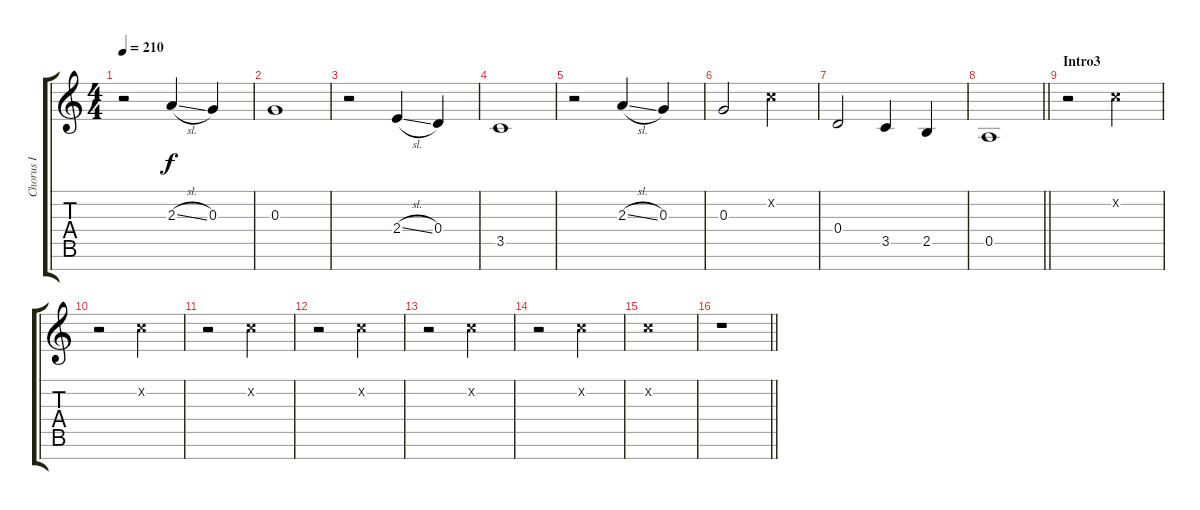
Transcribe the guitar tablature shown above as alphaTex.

\track ("Chorus I" "Chorus I") {instrument voiceoohs}
\staff {score tabs}
\tuning (E5 B4 G4 D4 A3 E3 B2) {hide}
\ts (4 4)
\tempo 210
\clef g2
\ks c
r.2{dy f} 2.3{sl}.4 0.3.4 |
0.3.1 |
r.2 2.4{sl}.4 0.4.4 |
3.5.1 |
r.2 2.3{sl}.4 0.3.4 |
0.3.2 1.2{x}.2 |
0.4.2 3.5.4 2.5.4 |
\barLineRight lightlight
0.5.1 |
\section ("" "Intro3")
r.2 1.2{x}.2 |
r.2 1.2{x}.2 |
r.2 1.2{x}.2 |
r.2 1.2{x}.2 |
r.2 1.2{x}.2 |
r.2 1.2{x}.2 |
1.2{x}.1 |
\barLineRight lightlight
r.1
